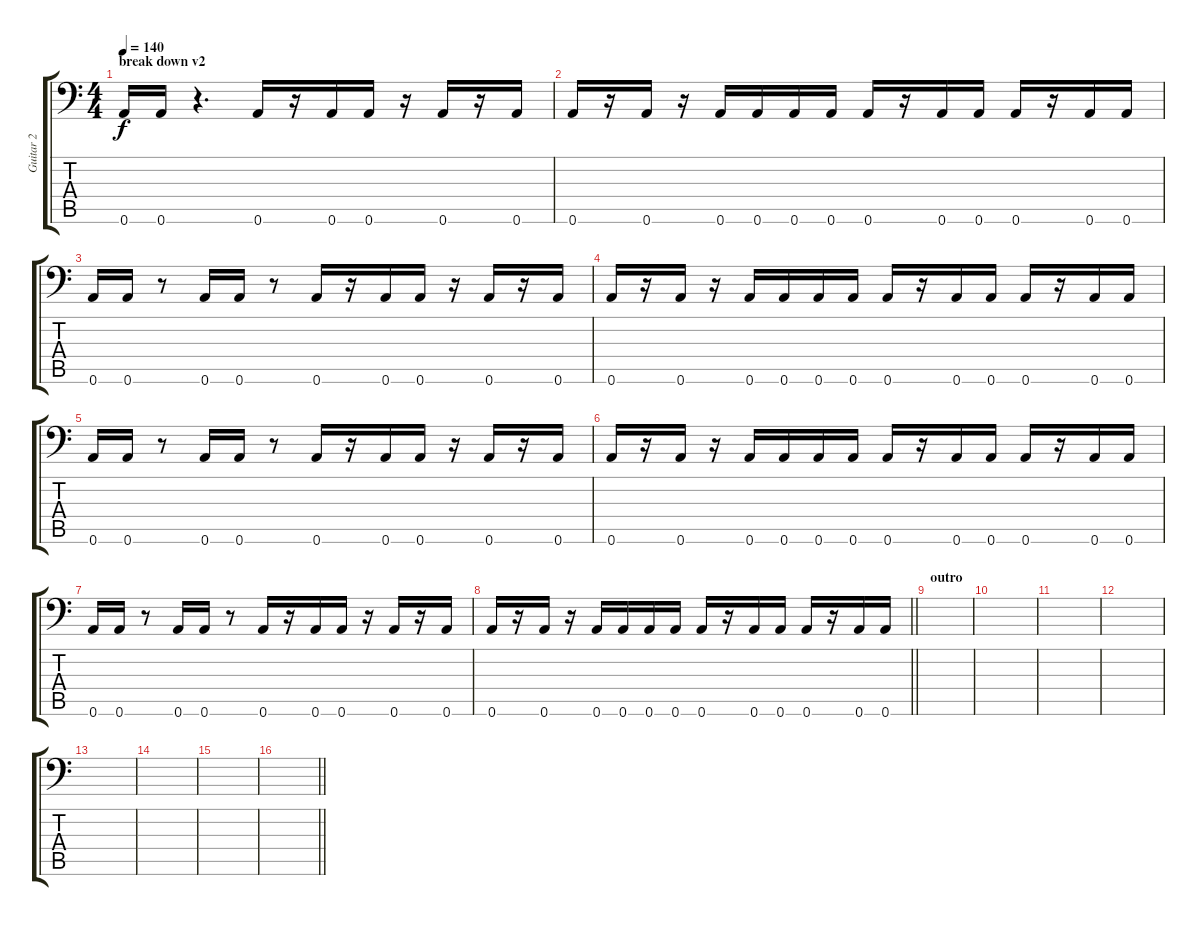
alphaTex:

\track ("Guitar 2" "Guitar 2") {instrument distortionguitar}
\staff {score tabs}
\tuning (B3 G3 D3 A2 E2 A1) {hide}
\ts (4 4)
\section ("" "break down v2")
\tempo 140
\clef f4
\ks c
0.6.16{dy f} 0.6.16 r.4{d} 0.6.16 r.16 0.6.16 0.6.16 r.16 0.6.16 r.16 0.6.16 |
0.6.16 r.16 0.6.16 r.16 0.6.16 0.6.16 0.6.16 0.6.16 0.6.16 r.16 0.6.16 0.6.16 0.6.16 r.16 0.6.16 0.6.16 |
0.6.16 0.6.16 r.8 0.6.16 0.6.16 r.8 0.6.16 r.16 0.6.16 0.6.16 r.16 0.6.16 r.16 0.6.16 |
0.6.16 r.16 0.6.16 r.16 0.6.16 0.6.16 0.6.16 0.6.16 0.6.16 r.16 0.6.16 0.6.16 0.6.16 r.16 0.6.16 0.6.16 |
0.6.16 0.6.16 r.8 0.6.16 0.6.16 r.8 0.6.16 r.16 0.6.16 0.6.16 r.16 0.6.16 r.16 0.6.16 |
0.6.16 r.16 0.6.16 r.16 0.6.16 0.6.16 0.6.16 0.6.16 0.6.16 r.16 0.6.16 0.6.16 0.6.16 r.16 0.6.16 0.6.16 |
0.6.16 0.6.16 r.8 0.6.16 0.6.16 r.8 0.6.16 r.16 0.6.16 0.6.16 r.16 0.6.16 r.16 0.6.16 |
\barLineRight lightlight
0.6.16 r.16 0.6.16 r.16 0.6.16 0.6.16 0.6.16 0.6.16 0.6.16 r.16 0.6.16 0.6.16 0.6.16 r.16 0.6.16 0.6.16 |
\section ("" "outro")
|
|
|
|
|
|
|
\barLineRight lightlight
